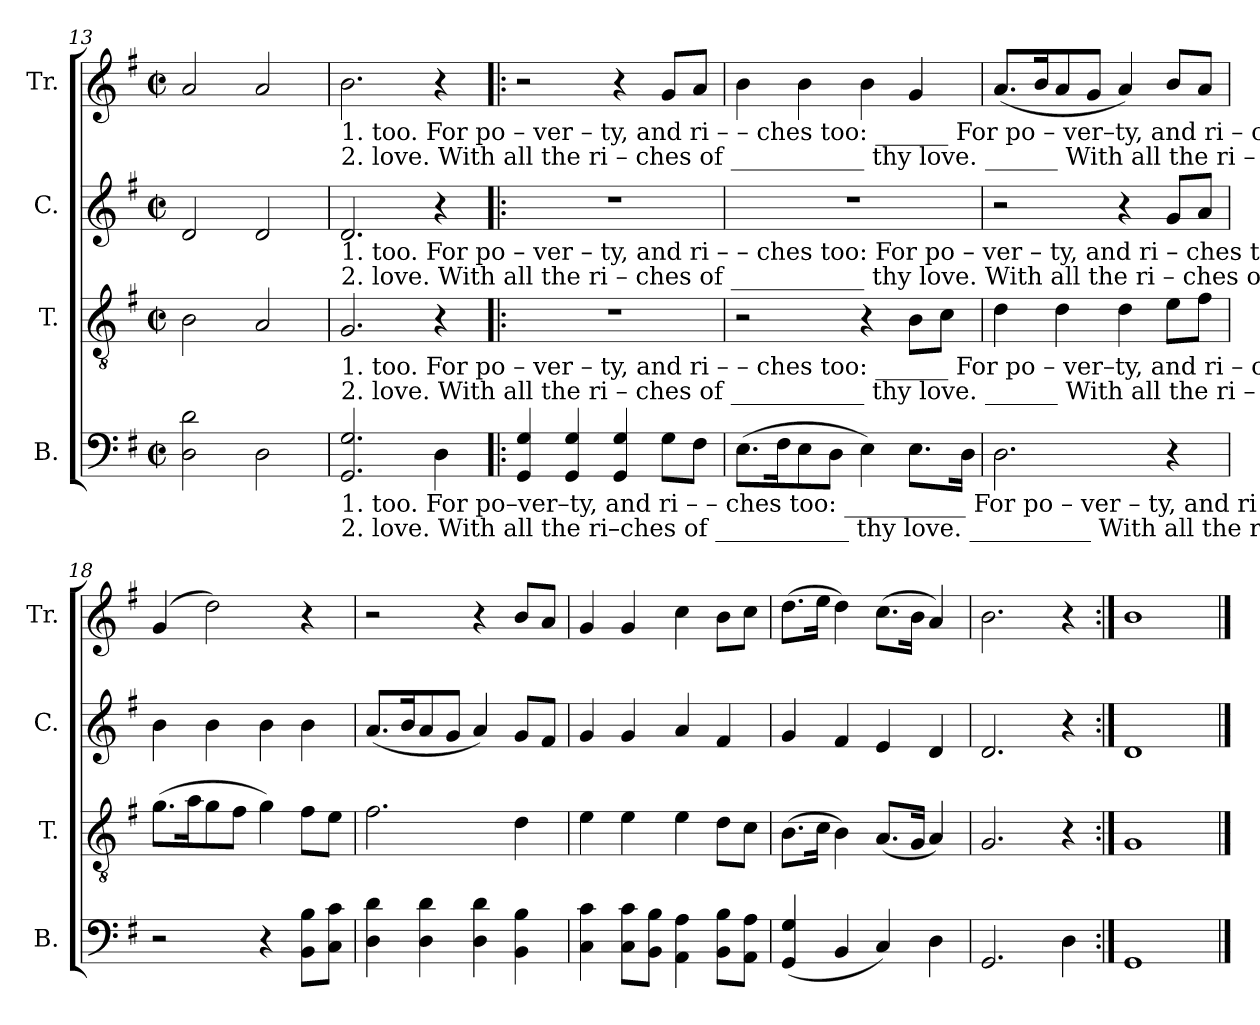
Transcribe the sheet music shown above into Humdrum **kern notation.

**kern	**kern	**kern	**kern
*part4	*part3	*part2	*part1
*staff4	*staff3	*staff2	*staff1
*I"B.	*I"T.	*I"C.	*I"Tr.
*I'B.	*I'T.	*I'C.	*I'Tr.
*clefF4	*clefGv2	*clefG2	*clefG2
*k[f#]	*k[f#]	*k[f#]	*k[f#]
*M2/2	*M2/2	*M2/2	*M2/2
*met(c|)	*met(c|)	*met(c|)	*met(c|)
=13	=13	=13	=13
2D!\ 2d!\	2B!\	2d!/	2a!/
2D!\	2A!/	2d!/	2a!/
!!LO:LB:g=z
=14	=14	=14	=14
!	!	!	!LO:TX:b:t=1. too.                                  For    po  –  ver  – ty,   and        ri       –         –     ches     too&colon;  ______                                              For       po  – ver–ty,   and     ri      –       ches ____   too&colon;
!	!	!	!LO:TX:b:t=2. love.                                 With  all       the    ri – ches       of ___________   thy      love. ______                                              With     all     the  ri – ches    of ______  thy   ____   love.
!	!	!LO:TX:b:t=1. too.                                                                                                                  For    po  –  ver  – ty,   and        ri       –         –     ches    too&colon;  For   po  – ver  – ty,   and   ri  –  ches    too&colon;	!
!	!	!LO:TX:b:t=2. love.                                                                                                                 With  all      the     ri – ches       of ___________   thy     love. With  all    the     ri – ches  of       thy     love.	!
!	!LO:TX:b:t=1. too.                                                                      For          po  –  ver  – ty,   and      ri       –         –     ches    too&colon;  ______       For       po  – ver–ty,   and     ri      –       ches ____   too&colon;	!	!
!	!LO:TX:b:t=2. love.                                                                     With        all      the     ri – ches     of ___________   thy     love. ______       With     all     the  ri – ches    of ______  thy   ____   love.	!	!
!LO:TX:b:t=1. too.   For      po–ver–ty, and     ri      –        –     ches      too&colon;  __________                                        For      po  – ver  – ty,    and      ri –  ches  too,  and     ri     –         –    ches    too.   For	!	!	!
!LO:TX:b:t=2. love.  With    all  the  ri–ches    of ___________  thy      love. __________                                        With    all     the     ri  – ches,    all     the   ri  – ches    of __________  thy     love.  With	!	!	!
2.GG!/ 2.G!/	2.G!/	2.d!/	2.b!\
4D!\	4r	4r	4r
=15!|:	=15!|:	=15!|:	=15!|:
4GG!/ 4G!/	1r	1r	2r
4GG!/ 4G!/	.	.	.
4GG!/ 4G!/	.	.	4r
8G!\L	.	.	8g!/L
8F#!\J	.	.	8a!/J
=16	=16	=16	=16
(8.E!\L	2r	1r	4b!\
16F#!\K	.	.	.
8E!\	.	.	4b!\
8D!\J	.	.	.
4E!\)	4r	.	4b!\
8.E!\L	8B!\L	.	4g!/
.	8c!\J	.	.
16D!\Jk	.	.	.
=17	=17	=17	=17
2.D!\	4d!\	2r	(8.a!/L
.	.	.	16b!/K
.	4d!\	.	8a!/
.	.	.	8g!/J
.	4d!\	4r	4a!/)
4r	8e!\L	8g!/L	8b!/L
.	8f#!\J	8a!/J	8a!/J
=18	=18	=18	=18
2r	(8.g!\L	4b!\	(4g!/
.	16a!\K	.	.
.	8g!\	4b!\	2dd!\)
.	8f#!\J	.	.
4r	4g!\)	4b!\	.
8BB!\ 8B!\L	8f#!\L	4b!\	4r
8C!\ 8c!\J	8e!\J	.	.
=19	=19	=19	=19
4D!\ 4d!\	2.f#!\	(8.a!/L	2r
.	.	16b!/K	.
4D!\ 4d!\	.	8a!/	.
.	.	8g!/J	.
4D!\ 4d!\	.	4a!/)	4r
4BB!\ 4B!\	4d!\	8g!/L	8b!/L
.	.	8f#!/J	8a!/J
=20	=20	=20	=20
4C!\ 4c!\	4e!\	4g!/	4g!/
8C!\ 8c!\L	4e!\	4g!/	4g!/
8BB!\ 8B!\J	.	.	.
4AA!\ 4A!\	4e!\	4a!/	4cc!\
8BB!\ 8B!\L	8d!\L	4f#!/	8b!\L
8AA!\ 8A!\J	8c!\J	.	8cc!\J
=21	=21	=21	=21
(4GG!/ 4G!/	(8.B!\L	4g!/	(8.dd!\L
.	16c!\Jk	.	16ee!\Jk
4BB!/	4B!\)	4f#!/	4dd!\)
4C!/)	(8.A!/L	4e!/	(8.cc!\L
.	16G!/Jk	.	16b!\Jk
4D!\	4A!/)	4d!/	4a!/)
=22	=22	=22	=22
2.GG!/	2.G!/	2.d!/	2.b!\
4D!\	4r	4r	4r
=23:|!	=23:|!	=23:|!	=23:|!
1GG!	1G!	1d!	1b!
==	==	==	==
*-	*-	*-	*-
